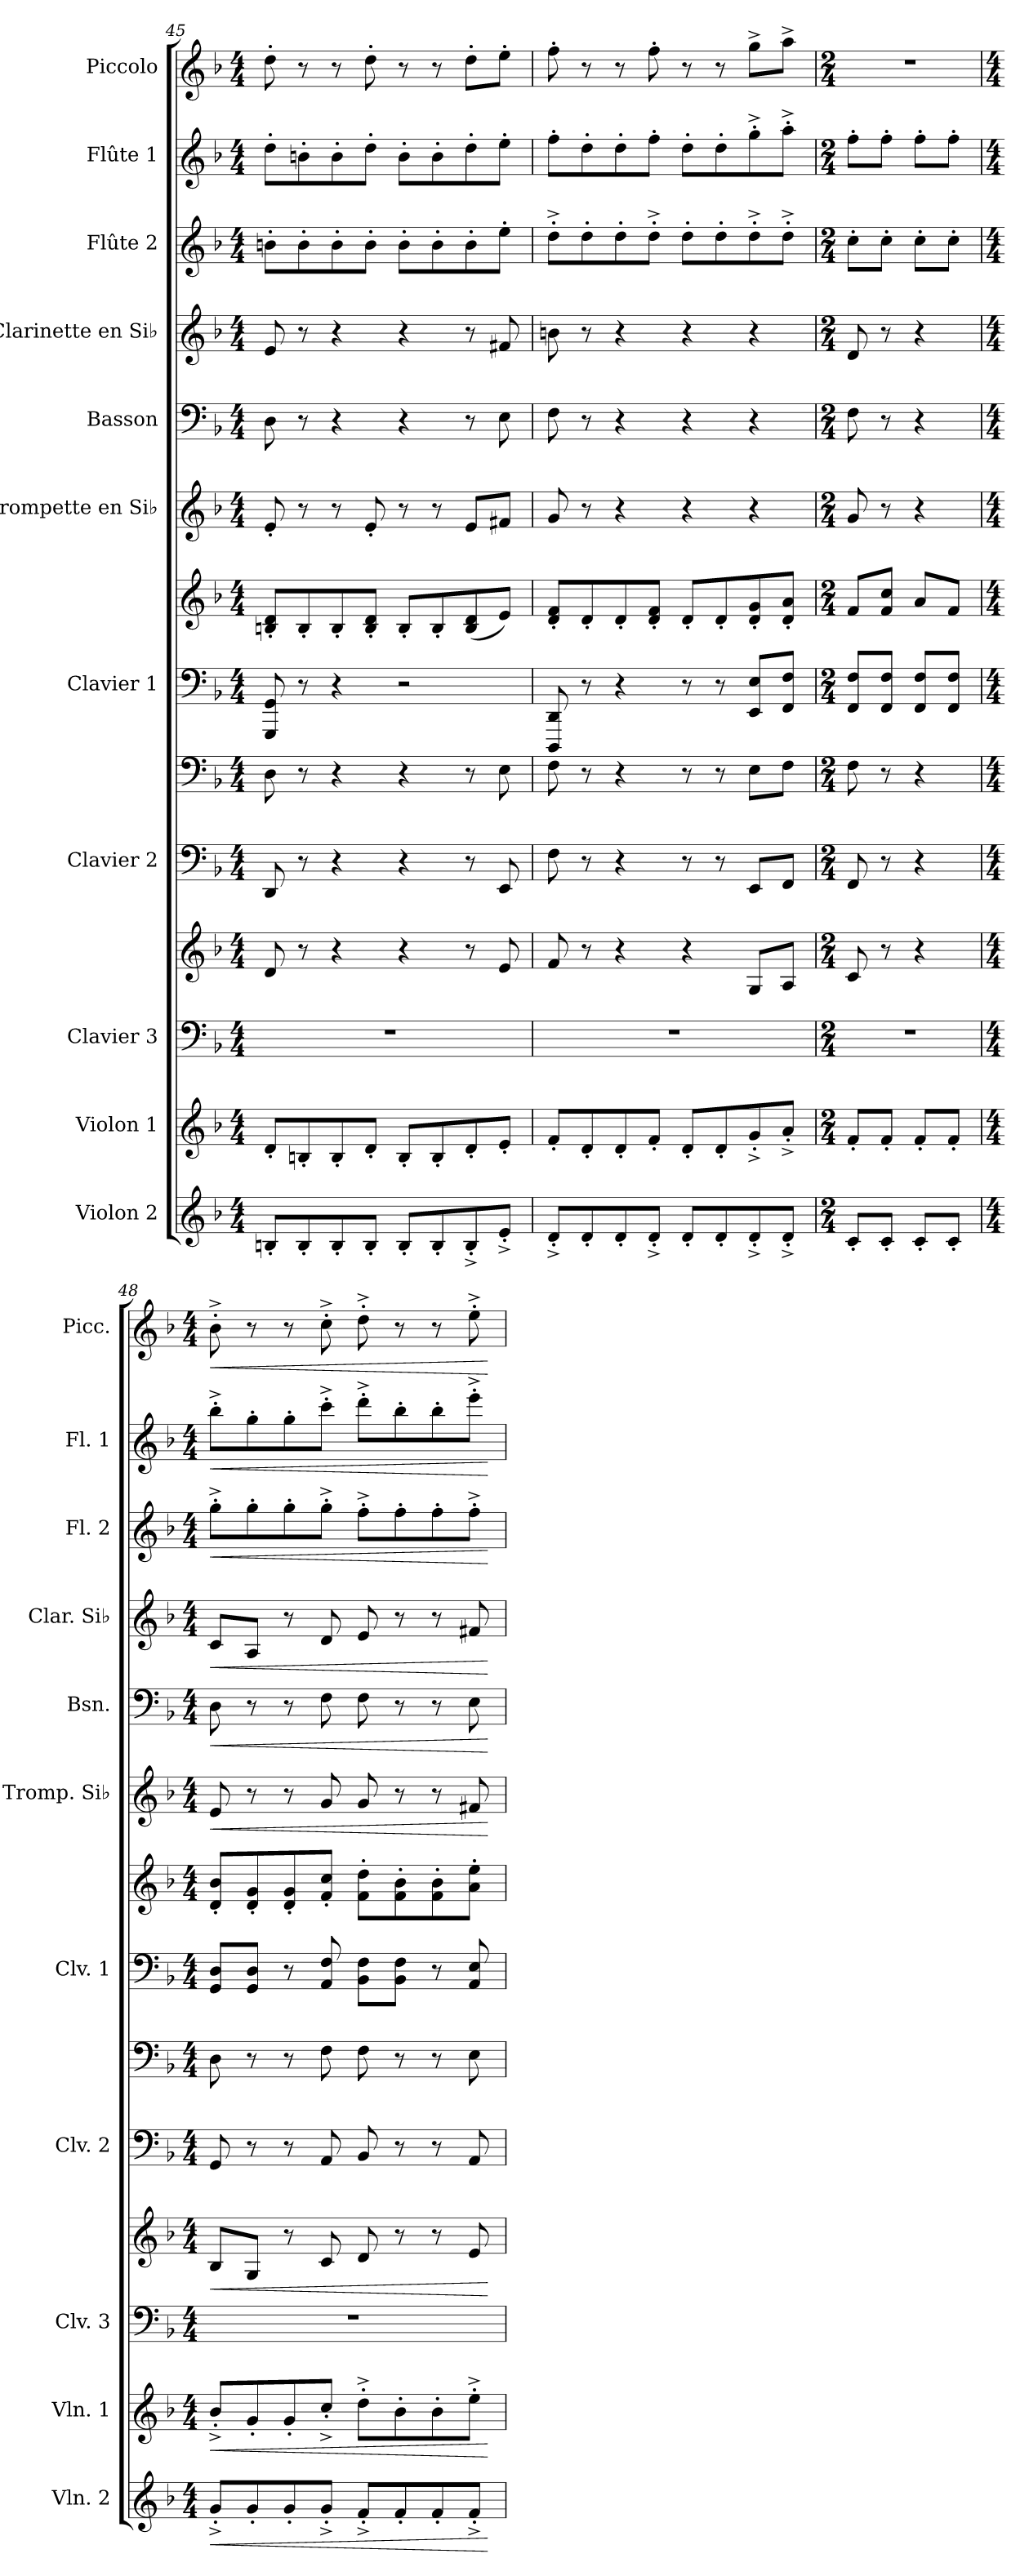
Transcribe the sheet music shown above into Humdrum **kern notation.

**kern	**dynam	**kern	**dynam	**kern	**kern	**dynam	**kern	**kern	**kern	**kern	**kern	**dynam	**kern	**dynam	**kern	**dynam	**kern	**dynam	**kern	**dynam	**kern	**dynam
*part11	*part11	*part10	*part10	*part9	*part9	*part9	*part8	*part8	*part7	*part7	*part6	*part6	*part5	*part5	*part4	*part4	*part3	*part3	*part2	*part2	*part1	*part1
*staff14	*staff14	*staff13	*staff13	*staff12	*staff11	*staff11/12	*staff10	*staff9	*staff8	*staff7	*staff6	*staff6	*staff5	*staff5	*staff4	*staff4	*staff3	*staff3	*staff2	*staff2	*staff1	*staff1
*I"Violon 2	*	*I"Violon 1	*	*I"Clavier 3	*	*	*I"Clavier 2	*	*I"Clavier 1	*	*I"Trompette en Si♭	*	*I"Basson	*	*I"Clarinette en Si♭	*	*I"Flûte 2	*	*I"Flûte 1	*	*I"Piccolo	*
*I'Vln. 2	*	*I'Vln. 1	*	*I'Clv. 3	*	*	*I'Clv. 2	*	*I'Clv. 1	*	*I'Tromp. Si♭	*	*I'Bsn.	*	*I'Clar. Si♭	*	*I'Fl. 2	*	*I'Fl. 1	*	*I'Picc.	*
*clefG2	*	*clefG2	*	*clefF4	*clefG2	*	*clefF4	*clefF4	*clefF4	*clefG2	*clefG2	*	*clefF4	*	*clefG2	*	*clefG2	*	*clefG2	*	*clefG2	*
*	*	*	*	*	*	*	*	*	*	*	*ITrd1c2	*	*	*	*ITrd1c2	*	*	*	*	*	*ITrd-7c-12	*
*k[b-]	*	*k[b-]	*	*k[b-]	*k[b-]	*	*k[b-]	*k[b-]	*k[b-]	*k[b-]	*k[b-e-a-]	*	*k[b-]	*	*k[b-e-a-]	*	*k[b-]	*	*k[b-]	*	*k[b-]	*
*M4/4	*	*M4/4	*	*M4/4	*M4/4	*	*M4/4	*M4/4	*M4/4	*M4/4	*M4/4	*	*M4/4	*	*M4/4	*	*M4/4	*	*M4/4	*	*M4/4	*
=45	=45	=45	=45	=45	=45	=45	=45	=45	=45	=45	=45	=45	=45	=45	=45	=45	=45	=45	=45	=45	=45	=45
8Bn'/L	.	8d'/L	.	1r	8d/	.	8DD/	8D\	8GGG/ 8GG/	8Bn/' 8d/'L	8d'/	.	8D\	.	8d/	.	8bn'\L	.	8dd'\L	.	8ddd'\	.
8B'/	.	8Bn'/	.	.	8r	.	8r	8r	8r	8B'/	8r	.	8r	.	8r	.	8b'\	.	8bn'\	.	8r	.
8B'/	.	8B'/	.	.	4r	.	4r	4r	4r	8B'/	8r	.	4r	.	4r	.	8b'\	.	8b'\	.	8r	.
8B'/J	.	8d'/J	.	.	.	.	.	.	.	8B/' 8d/'J	8d'/	.	.	.	.	.	8b'\J	.	8dd'\J	.	8ddd'\	.
8B'/L	.	8B'/L	.	.	4r	.	4r	4r	2r	8B'/L	8r	.	4r	.	4r	.	8b'\L	.	8b'\L	.	8r	.
8B'/	.	8B'/	.	.	.	.	.	.	.	8B'/	8r	.	.	.	.	.	8b'\	.	8b'\	.	8r	.
8B'^/	.	8d'/	.	.	8r	.	8r	8r	.	(>8B/ 8d/	8d/L	.	8r	.	8r	.	8b'\	.	8dd'\	.	8ddd'\L	.
8e'^/J	.	8e'/J	.	.	8e/	.	8EE/	8E\	.	8e/J)	8en/J	.	8E\	.	8en/	.	8ee'\J	.	8ee'\J	.	8eee'\J	.
=46	=46	=46	=46	=46	=46	=46	=46	=46	=46	=46	=46	=46	=46	=46	=46	=46	=46	=46	=46	=46	=46	=46
8d'^/L	.	8f'/L	.	1r	8f/	.	8F\	8F\	8DDD/ 8DD/	8d/' 8f/'L	8f/	.	8F\	.	8an\	.	8dd'^\L	.	8ff'\L	.	8fff'\	.
8d'/	.	8d'/	.	.	8r	.	8r	8r	8r	8d'/	8r	.	8r	.	8r	.	8dd'\	.	8dd'\	.	8r	.
8d'/	.	8d'/	.	.	4r	.	4r	4r	4r	8d'/	4r	.	4r	.	4r	.	8dd'\	.	8dd'\	.	8r	.
8d'^/J	.	8f'/J	.	.	.	.	.	.	.	8d/' 8f/'J	.	.	.	.	.	.	8dd'^\J	.	8ff'\J	.	8fff'\	.
8d'/L	.	8d'/L	.	.	4r	.	8r	8r	8r	8d'/L	4r	.	4r	.	4r	.	8dd'\L	.	8dd'\L	.	8r	.
8d'/	.	8d'/	.	.	.	.	8r	8r	8r	8d'/	.	.	.	.	.	.	8dd'\	.	8dd'\	.	8r	.
8d'^/	.	8g'^/	.	.	8G/L	.	8EE/L	8E\L	8EE/ 8E/L	8d/' 8g/'	4r	.	4r	.	4r	.	8dd'^\	.	8gg'^\	.	8ggg^\L	.
8d'^/J	.	8a'^/J	.	.	8A/J	.	8FF/J	8F\J	8FF/ 8F/J	8d/' 8a/'J	.	.	.	.	.	.	8dd'^\J	.	8aa'^\J	.	8aaa^\J	.
=47	=47	=47	=47	=47	=47	=47	=47	=47	=47	=47	=47	=47	=47	=47	=47	=47	=47	=47	=47	=47	=47	=47
*M2/4	*	*M2/4	*	*M2/4	*M2/4	*	*M2/4	*M2/4	*M2/4	*M2/4	*M2/4	*	*M2/4	*	*M2/4	*	*M2/4	*	*M2/4	*	*M2/4	*
8c'/L	.	8f'/L	.	2r	8c/	.	8FF/	8F\	8FF/ 8F/L	8f/L	8f/	.	8F\	.	8c/	.	8cc'\L	.	8ff'\L	.	2r	.
8c'/J	.	8f'/J	.	.	8r	.	8r	8r	8FF/ 8F/J	8f/ 8cc/J	8r	.	8r	.	8r	.	8cc'\J	.	8ff'\J	.	.	.
8c'/L	.	8f'/L	.	.	4r	.	4r	4r	8FF/ 8F/L	8a/L	4r	.	4r	.	4r	.	8cc'\L	.	8ff'\L	.	.	.
8c'/J	.	8f'/J	.	.	.	.	.	.	8FF/ 8F/J	8f/J	.	.	.	.	.	.	8cc'\J	.	8ff'\J	.	.	.
=48	=48	=48	=48	=48	=48	=48	=48	=48	=48	=48	=48	=48	=48	=48	=48	=48	=48	=48	=48	=48	=48	=48
*M4/4	*	*M4/4	*	*M4/4	*M4/4	*	*M4/4	*M4/4	*M4/4	*M4/4	*M4/4	*	*M4/4	*	*M4/4	*	*M4/4	*	*M4/4	*	*M4/4	*
!	!LO:HP:b	!	!LO:HP:b	!	!	!LO:HP:b	!	!	!	!	!	!LO:HP:b	!	!LO:HP:b	!	!LO:HP:b	!	!LO:HP:b	!	!LO:HP:b	!	!LO:HP:b
8g'^/L	<	8b-'^/L	<	1r	8B-/L	<	8GG/	8D\	8GG/ 8D/L	8d/' 8b-/'L	8d/	<	8D\	<	8B-/L	<	8gg'^\L	<	8bb-'^\L	<	8bb-'^\	<
8g'/	.	8g'/	.	.	8G/J	.	8r	8r	8GG/ 8D/J	8d/' 8g/'	8r	.	8r	.	8G/J	.	8gg'\	.	8gg'\	.	8r	.
8g'/	.	8g'/	.	.	8r	.	8r	8r	8r	8d/' 8g/'	8r	.	8r	.	8r	.	8gg'\	.	8gg'\	.	8r	.
8g'^/J	.	8cc'^/J	.	.	8c/	.	8AA/	8F\	8AA/ 8F/	8f/' 8cc/'J	8f/	.	8F\	.	8c/	.	8gg'^\J	.	8ccc'^\J	.	8ccc'^\	.
8f'^/L	.	8dd'^\L	.	.	8d/	.	8BB-/	8F\	8BB-\ 8F\L	8f\' 8dd\'L	8f/	.	8F\	.	8d/	.	8ff'^\L	.	8ddd'^\L	.	8ddd'^\	.
8f'/	.	8b-'\	.	.	8r	.	8r	8r	8BB-\ 8F\J	8f\' 8b-\'	8r	.	8r	.	8r	.	8ff'\	.	8bb-'\	.	8r	.
8f'/	.	8b-'\	.	.	8r	.	8r	8r	8r	8f\' 8b-\'	8r	.	8r	.	8r	.	8ff'\	.	8bb-'\	.	8r	.
8f'^/J	.	8ee'^\J	.	.	8e/	.	8AA/	8E\	8AA/ 8E/	8a\' 8ee\'J	8en/	.	8E\	.	8en/	.	8ff'^\J	.	8eee'^\J	.	8eee'^\	.
.	[	.	[	.	.	[	.	.	.	.	.	[	.	[	.	[	.	[	.	[	.	[
=	=	=	=	=	=	=	=	=	=	=	=	=	=	=	=	=	=	=	=	=	=	=
*-	*-	*-	*-	*-	*-	*-	*-	*-	*-	*-	*-	*-	*-	*-	*-	*-	*-	*-	*-	*-	*-	*-
